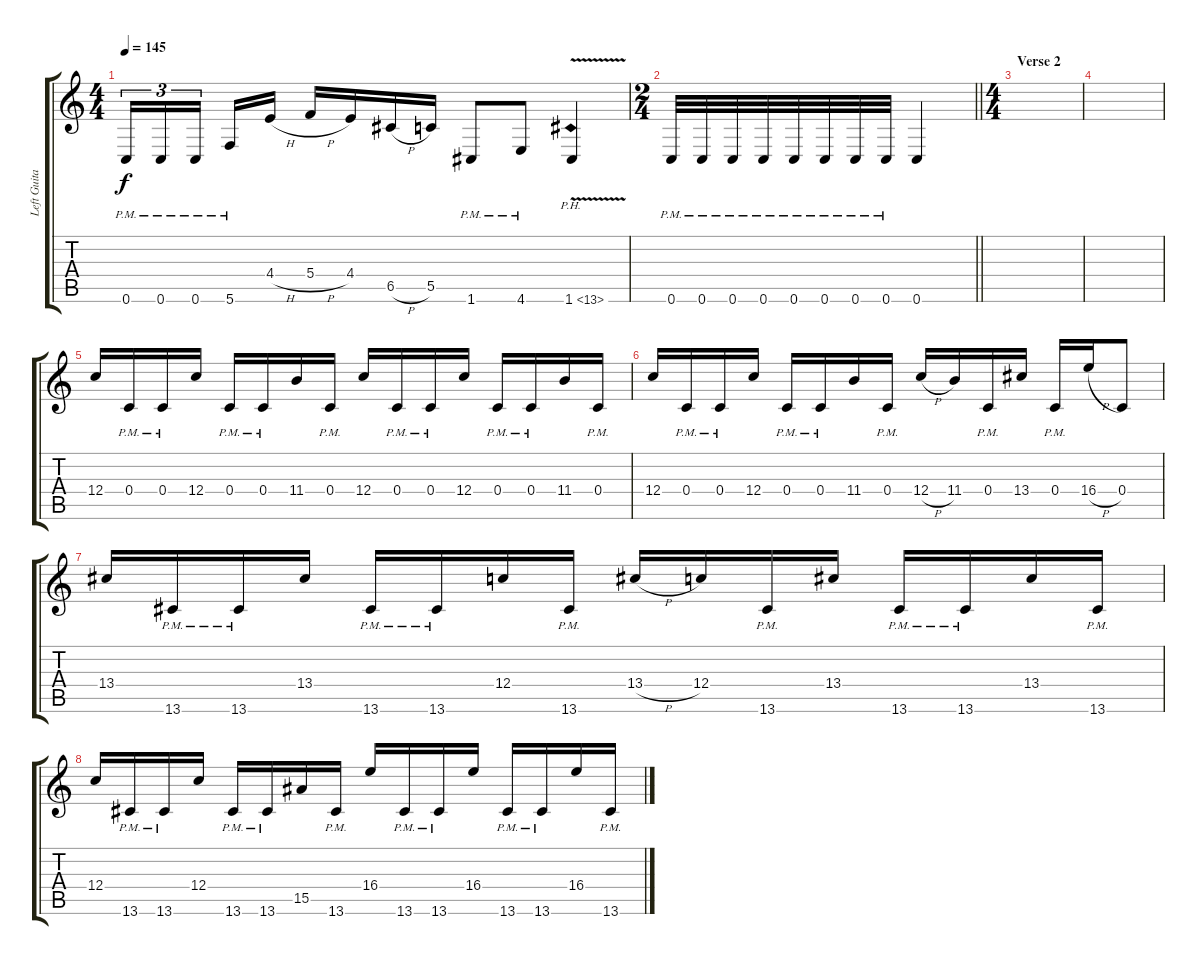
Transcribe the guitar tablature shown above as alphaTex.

\track ("Left Guitar" "Left Guita") {instrument distortionguitar}
\staff {score tabs}
\tuning (D4 A3 F3 C3 G2 C2) {hide}
\ts (4 4)
\tempo 145
\clef g2
\ks c
0.6{pm}.16{tu (3 2) dy f} 0.6{pm}.16{tu (3 2)} 0.6{pm}.16{tu (3 2) beam splitsecondary} 5.6{pm}.16 4.4{h}.16 5.4{h}.16 4.4.16 6.5{h}.16 5.5.16 1.6{pm}.8 4.6{pm}.8 1.6{ph 12 v}.4{instrument guitarharmonics} |
\ts (2 4)
\barLineRight lightlight
0.6{pm}.32{instrument distortionguitar} 0.6{pm}.32 0.6{pm}.32 0.6{pm}.32 0.6{pm}.32 0.6{pm}.32 0.6{pm}.32 0.6{pm}.32 0.6.4 |
\ts (4 4)
\section ("" "Verse 2")
|
|
12.4.16 0.4{pm}.16 0.4{pm}.16 12.4.16 0.4{pm}.16 0.4{pm}.16 11.4.16 0.4{pm}.16 12.4.16 0.4{pm}.16 0.4{pm}.16 12.4.16 0.4{pm}.16 0.4{pm}.16 11.4.16 0.4{pm}.16 |
12.4.16 0.4{pm}.16 0.4{pm}.16 12.4.16 0.4{pm}.16 0.4{pm}.16 11.4.16 0.4{pm}.16 12.4{h}.16 11.4.16 0.4{pm}.16 13.4.16 0.4{pm}.16 16.4{h}.16 0.4.8 |
13.4.16 13.6{pm}.16 13.6{pm}.16 13.4.16 13.6{pm}.16 13.6{pm}.16 12.4.16 13.6{pm}.16 13.4{h}.16 12.4.16 13.6{pm}.16 13.4.16 13.6{pm}.16 13.6{pm}.16 13.4.16 13.6{pm}.16 |
12.4.16 13.6{pm}.16 13.6{pm}.16 12.4.16 13.6{pm}.16 13.6{pm}.16 15.5.16 13.6{pm}.16 16.4.16 13.6{pm}.16 13.6{pm}.16 16.4.16 13.6{pm}.16 13.6{pm}.16 16.4.16 13.6{pm}.16
